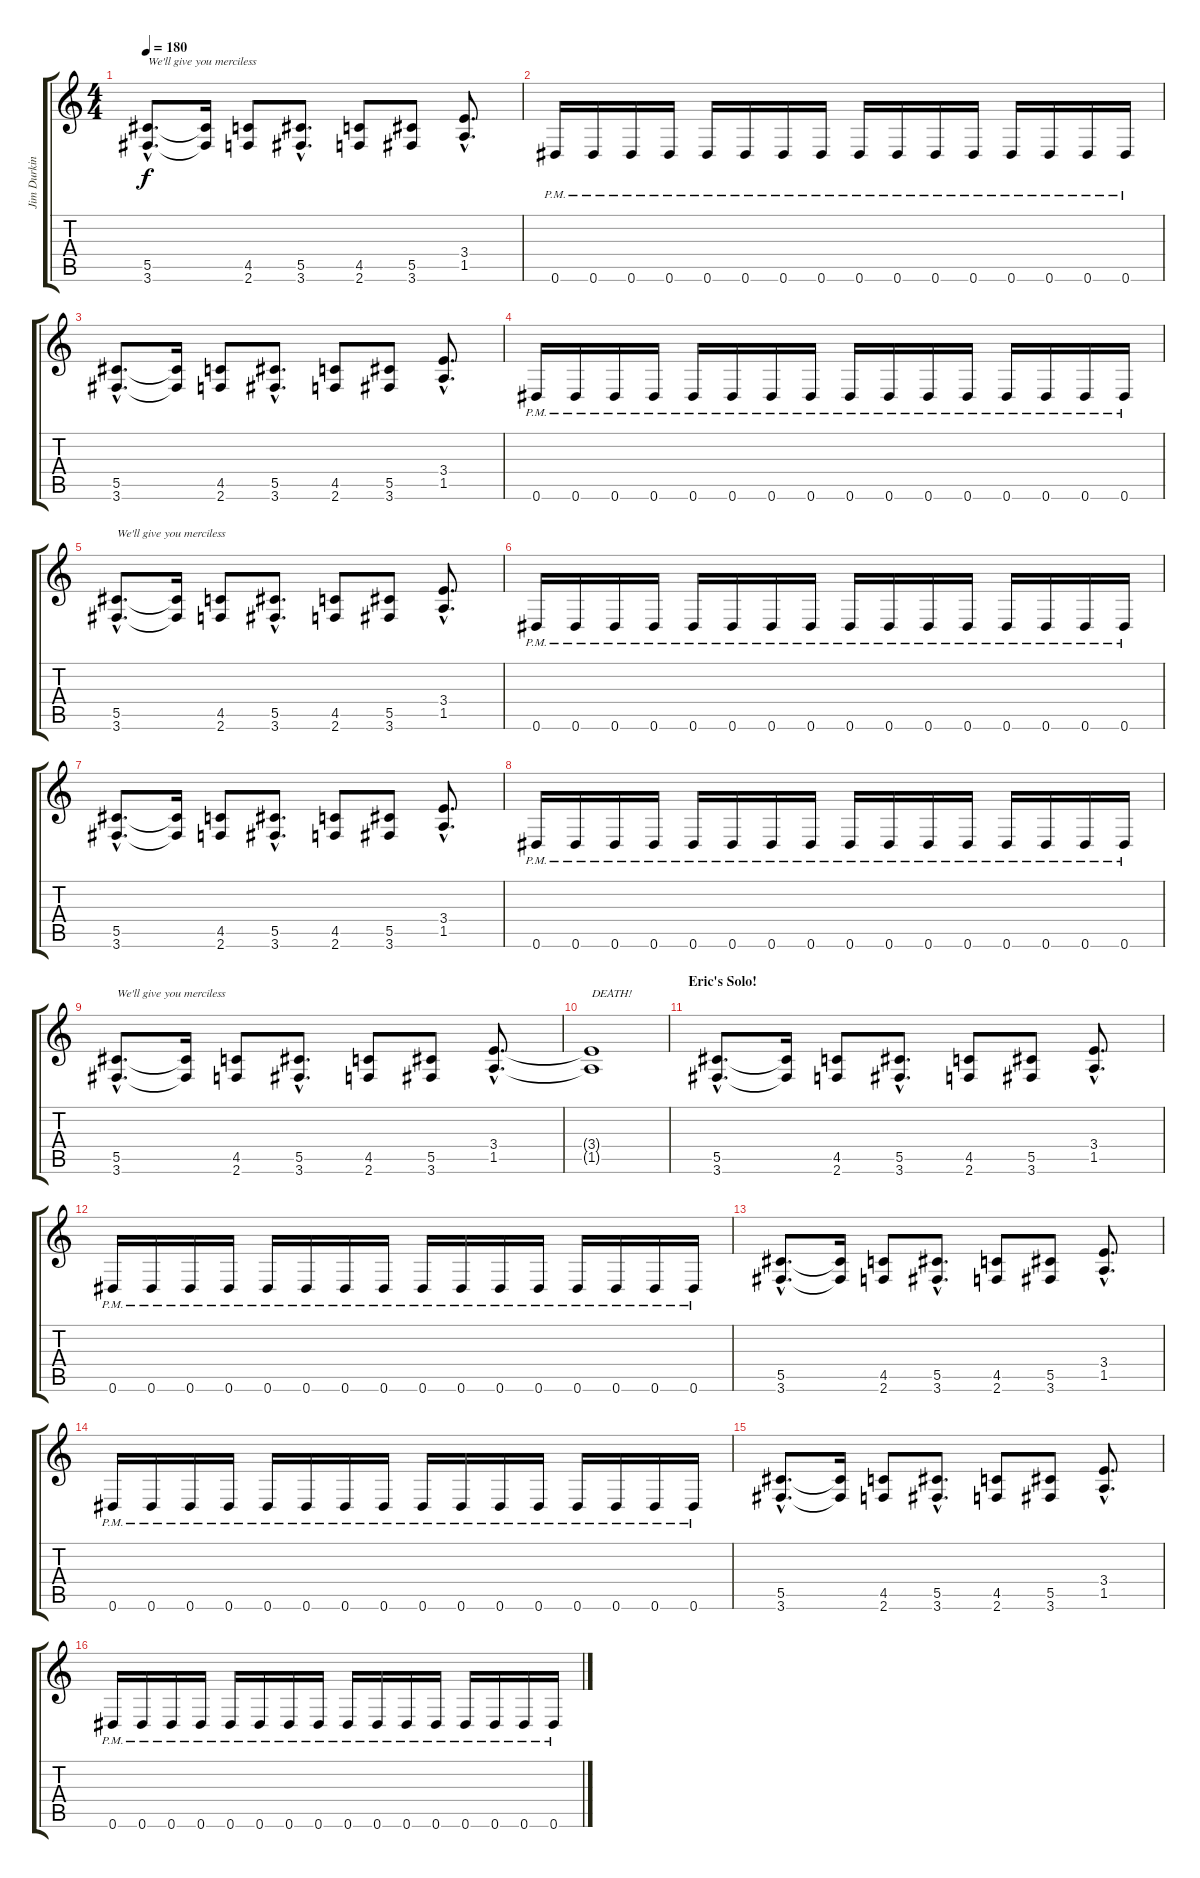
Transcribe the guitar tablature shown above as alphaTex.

\track ("Jim Durkin" "Jim Durkin") {instrument distortionguitar}
\staff {score tabs}
\tuning (Eb4 Bb3 Gb3 Db3 Ab2 Eb2) {hide}
\ts (4 4)
\tempo 180
\clef g2
\ks c
(5.5{hac} 3.6{hac}).8{d txt "We'll give you merciless" dy f} (5.5{t} 3.6{t}).16 (4.5 2.6).8 (5.5{hac} 3.6{hac}).8{d} (4.5 2.6).8 (5.5 3.6).8 (3.4{hac} 1.5{hac}).8{d} |
0.6{pm}.16 0.6{pm}.16 0.6{pm}.16 0.6{pm}.16 0.6{pm}.16 0.6{pm}.16 0.6{pm}.16 0.6{pm}.16 0.6{pm}.16 0.6{pm}.16 0.6{pm}.16 0.6{pm}.16 0.6{pm}.16 0.6{pm}.16 0.6{pm}.16 0.6{pm}.16 |
(5.5{hac} 3.6{hac}).8{d} (5.5{t} 3.6{t}).16 (4.5 2.6).8 (5.5{hac} 3.6{hac}).8{d} (4.5 2.6).8 (5.5 3.6).8 (3.4{hac} 1.5{hac}).8{d} |
0.6{pm}.16 0.6{pm}.16 0.6{pm}.16 0.6{pm}.16 0.6{pm}.16 0.6{pm}.16 0.6{pm}.16 0.6{pm}.16 0.6{pm}.16 0.6{pm}.16 0.6{pm}.16 0.6{pm}.16 0.6{pm}.16 0.6{pm}.16 0.6{pm}.16 0.6{pm}.16 |
(5.5{hac} 3.6{hac}).8{d txt "We'll give you merciless"} (5.5{t} 3.6{t}).16 (4.5 2.6).8 (5.5{hac} 3.6{hac}).8{d} (4.5 2.6).8 (5.5 3.6).8 (3.4{hac} 1.5{hac}).8{d} |
0.6{pm}.16 0.6{pm}.16 0.6{pm}.16 0.6{pm}.16 0.6{pm}.16 0.6{pm}.16 0.6{pm}.16 0.6{pm}.16 0.6{pm}.16 0.6{pm}.16 0.6{pm}.16 0.6{pm}.16 0.6{pm}.16 0.6{pm}.16 0.6{pm}.16 0.6{pm}.16 |
(5.5{hac} 3.6{hac}).8{d} (5.5{t} 3.6{t}).16 (4.5 2.6).8 (5.5{hac} 3.6{hac}).8{d} (4.5 2.6).8 (5.5 3.6).8 (3.4{hac} 1.5{hac}).8{d} |
0.6{pm}.16 0.6{pm}.16 0.6{pm}.16 0.6{pm}.16 0.6{pm}.16 0.6{pm}.16 0.6{pm}.16 0.6{pm}.16 0.6{pm}.16 0.6{pm}.16 0.6{pm}.16 0.6{pm}.16 0.6{pm}.16 0.6{pm}.16 0.6{pm}.16 0.6{pm}.16 |
(5.5{hac} 3.6{hac}).8{d txt "We'll give you merciless"} (5.5{t} 3.6{t}).16 (4.5 2.6).8 (5.5{hac} 3.6{hac}).8{d} (4.5 2.6).8 (5.5 3.6).8 (3.4{hac} 1.5{hac}).8{d} |
(3.4{t} 1.5{t}).1{txt "DEATH!"} |
\section ("" "Eric's Solo!")
(5.5{hac} 3.6{hac}).8{d} (5.5{t} 3.6{t}).16 (4.5 2.6).8 (5.5{hac} 3.6{hac}).8{d} (4.5 2.6).8 (5.5 3.6).8 (3.4{hac} 1.5{hac}).8{d} |
0.6{pm}.16 0.6{pm}.16 0.6{pm}.16 0.6{pm}.16 0.6{pm}.16 0.6{pm}.16 0.6{pm}.16 0.6{pm}.16 0.6{pm}.16 0.6{pm}.16 0.6{pm}.16 0.6{pm}.16 0.6{pm}.16 0.6{pm}.16 0.6{pm}.16 0.6{pm}.16 |
(5.5{hac} 3.6{hac}).8{d} (5.5{t} 3.6{t}).16 (4.5 2.6).8 (5.5{hac} 3.6{hac}).8{d} (4.5 2.6).8 (5.5 3.6).8 (3.4{hac} 1.5{hac}).8{d} |
0.6{pm}.16 0.6{pm}.16 0.6{pm}.16 0.6{pm}.16 0.6{pm}.16 0.6{pm}.16 0.6{pm}.16 0.6{pm}.16 0.6{pm}.16 0.6{pm}.16 0.6{pm}.16 0.6{pm}.16 0.6{pm}.16 0.6{pm}.16 0.6{pm}.16 0.6{pm}.16 |
(5.5{hac} 3.6{hac}).8{d} (5.5{t} 3.6{t}).16 (4.5 2.6).8 (5.5{hac} 3.6{hac}).8{d} (4.5 2.6).8 (5.5 3.6).8 (3.4{hac} 1.5{hac}).8{d} |
0.6{pm}.16 0.6{pm}.16 0.6{pm}.16 0.6{pm}.16 0.6{pm}.16 0.6{pm}.16 0.6{pm}.16 0.6{pm}.16 0.6{pm}.16 0.6{pm}.16 0.6{pm}.16 0.6{pm}.16 0.6{pm}.16 0.6{pm}.16 0.6{pm}.16 0.6{pm}.16
